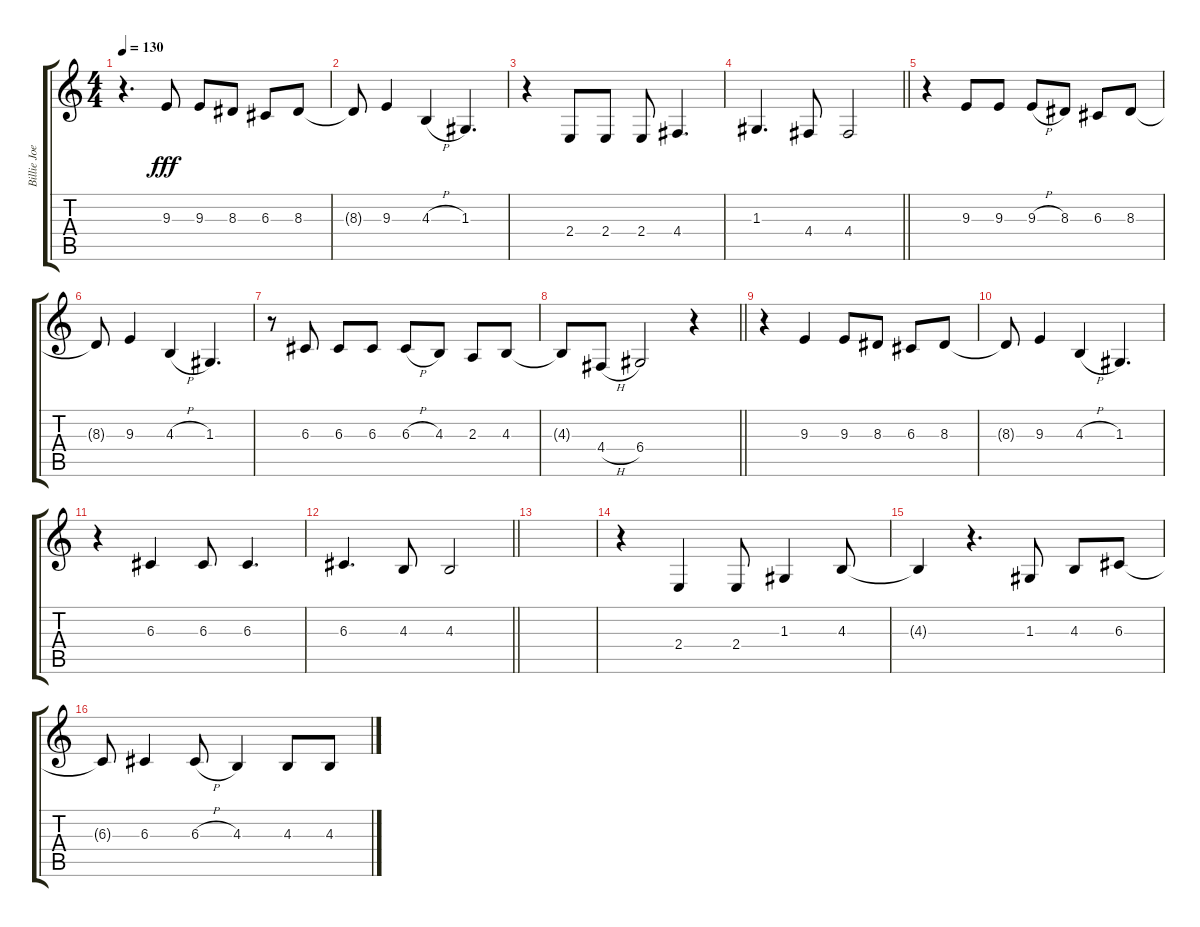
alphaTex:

\track ("Billie Joe (Vocals)" "Billie Joe") {instrument lead2sawtooth}
\staff {score tabs}
\tuning (E4 B3 G3 D3 A2 E2) {hide}
\ts (4 4)
\tempo 130
\clef g2
\ks c
r.4{d dy fff} 9.3.8 9.3.8 8.3.8 6.3.8 8.3.8 |
8.3{t}.8 9.3.4 4.3{h}.4 1.3.4{d} |
r.4 2.4.8 2.4.8 2.4.8 4.4.4{d} |
\barLineRight lightlight
1.3.4{d} 4.4.8 4.4.2 |
r.4 9.3.8 9.3.8 9.3{h}.8 8.3.8 6.3.8 8.3.8 |
8.3{t}.8 9.3.4 4.3{h}.4 1.3.4{d} |
r.8 6.3.8 6.3.8 6.3.8 6.3{h}.8 4.3.8 2.3.8 4.3.8 |
\barLineRight lightlight
4.3{t}.8 4.4{h}.8 6.4.2 r.4 |
r.4 9.3.4 9.3.8 8.3.8 6.3.8 8.3.8 |
8.3{t}.8 9.3.4 4.3{h}.4 1.3.4{d} |
r.4 6.3.4 6.3.8 6.3.4{d} |
\barLineRight lightlight
6.3.4{d} 4.3.8 4.3.2 |
|
r.4 2.4.4 2.4.8 1.3.4 4.3.8 |
4.3{t}.4 r.4{d} 1.3.8 4.3.8 6.3.8 |
6.3{t}.8 6.3.4 6.3{h}.8 4.3.4 4.3.8 4.3.8
